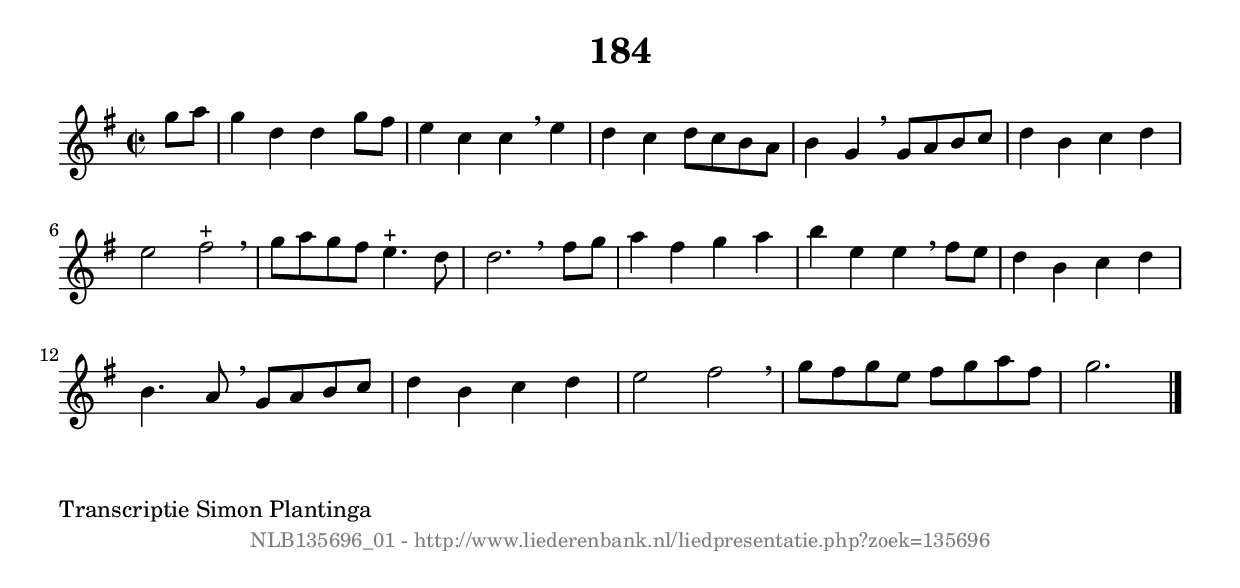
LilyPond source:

%
% produced by wce2krn 1.64 (7 June 2014)
%
\version"2.16"
#(append! paper-alist '(("long" . (cons (* 210 mm) (* 2000 mm)))))
#(set-default-paper-size "long")
sb = {\breathe}
mBreak = {\breathe }
bBreak = {\breathe }
x = {\once\override NoteHead #'style = #'cross }
gl=\glissando
itime={\override Staff.TimeSignature #'stencil = ##f }
ficta = {\once\set suggestAccidentals = ##t}
fine = {\once\override Score.RehearsalMark #'self-alignment-X = #1 \mark \markup {\italic{Fine}}}
dc = {\once\override Score.RehearsalMark #'self-alignment-X = #1 \mark \markup {\italic{D.C.}}}
dcf = {\once\override Score.RehearsalMark #'self-alignment-X = #1 \mark \markup {\italic{D.C. al Fine}}}
dcc = {\once\override Score.RehearsalMark #'self-alignment-X = #1 \mark \markup {\italic{D.C. al Coda}}}
ds = {\once\override Score.RehearsalMark #'self-alignment-X = #1 \mark \markup {\italic{D.S.}}}
dsf = {\once\override Score.RehearsalMark #'self-alignment-X = #1 \mark \markup {\italic{D.S. al Fine}}}
dsc = {\once\override Score.RehearsalMark #'self-alignment-X = #1 \mark \markup {\italic{D.S. al Coda}}}
pv = {\set Score.repeatCommands = #'((volta "1"))}
sv = {\set Score.repeatCommands = #'((volta "2"))}
tv = {\set Score.repeatCommands = #'((volta "3"))}
qv = {\set Score.repeatCommands = #'((volta "4"))}
xv = {\set Score.repeatCommands = #'((volta #f))}
\header{ tagline = ""
title = "184"
}
\score {{
\key g \major
\relative g'
{
\set melismaBusyProperties = #'()
\partial 32*8
\time 2/2
\tempo 4=120
\override Score.MetronomeMark #'transparent = ##t
\override Score.RehearsalMark #'break-visibility = #(vector #t #t #f)
g'8 a8 | g4 d4 d4 g8 fis8 | e4 c4 c4 \sb e4 | d4 c4 d8 c8 b8 a8 | b4 g4 \sb g8 a8 b8 c8 | d4 b4 c4 d4 | e2 fis2^"+" \sb | g8 a8 g8 fis8 e4.^"+" d8 | d2. \bar ":|:" \bBreak
fis8 g8 | a4 fis4 g4 a4 | b4 e,4 e4 \sb fis8 e8 | d4 b4 c4 d4 | b4. a8 \sb g8 a8 b8 c8 | d4 b4 c4 d4 | e2 fis2 \sb | g8 fis8 g8 e8 fis8 g8 a8 fis8 | g2. \bar "|."
 }}
 \midi { }
 \layout {
            indent = 0.0\cm
}
}
\markup { \wordwrap-string #" 
Transcriptie Simon Plantinga
"}
\markup { \vspace #0 } \markup { \with-color #grey \fill-line { \center-column { \smaller "NLB135696_01 - http://www.liederenbank.nl/liedpresentatie.php?zoek=135696" } } }
